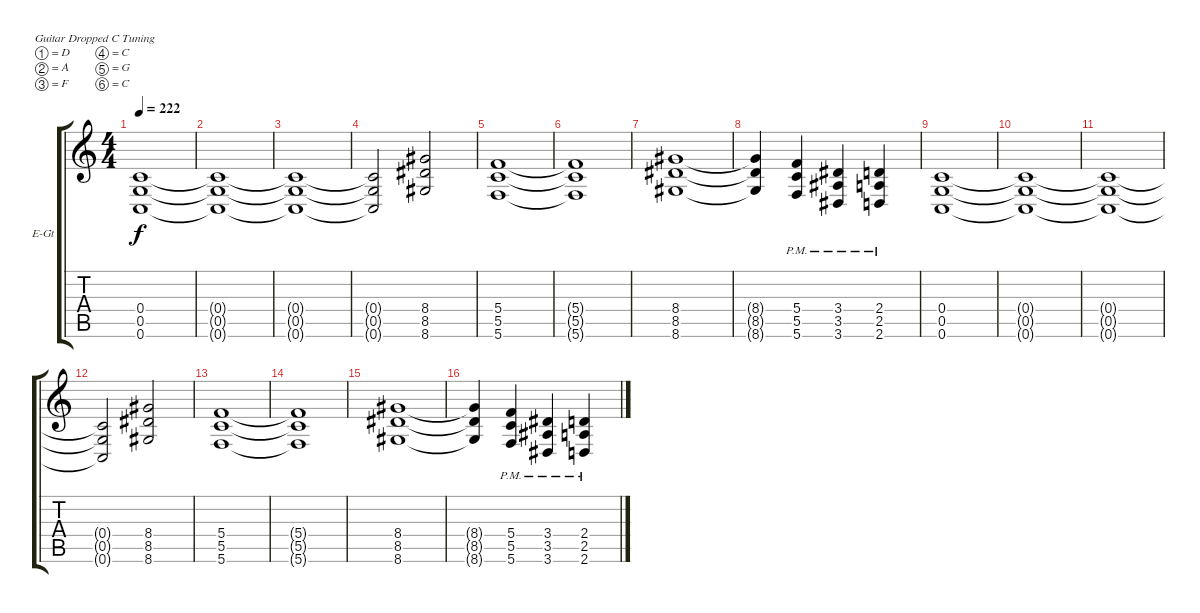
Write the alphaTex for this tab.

\defaultSystemsLayout 4
\bracketExtendMode groupsimilarinstruments
\firstSystemTrackNameOrientation horizontal
\otherSystemsTrackNameOrientation horizontal
\track ("Electric Guitar" "E-Gt") {mute instrument distortionguitar}
\staff {score tabs}
\tuning (D4 A3 F3 C3 G2 C2)
\ts (4 4)
\tempo 222
\clef g2
\ks c
(0.6 0.5 0.4).1{dy f} |
(0.6{t} 0.5{t} 0.4{t}).1 |
(0.4{t} 0.5{t} 0.6{t}).1 |
(0.6{t} 0.5{t} 0.4{t}).2 (8.4 8.5 8.6).2 |
(5.6 5.5 5.4).1 |
(5.4{t} 5.5{t} 5.6{t}).1 |
(8.6 8.5 8.4).1 |
(8.4{t} 8.5{t} 8.6{t}).4 (5.6{pm} 5.5{pm} 5.4{pm}).4 (3.4{pm} 3.5{pm} 3.6{pm}).4 (2.6{pm} 2.5{pm} 2.4{pm}).4 |
(0.6 0.5 0.4).1 |
(0.6{t} 0.5{t} 0.4{t}).1 |
(0.4{t} 0.5{t} 0.6{t}).1 |
(0.6{t} 0.5{t} 0.4{t}).2 (8.4 8.5 8.6).2 |
(5.6 5.5 5.4).1 |
(5.4{t} 5.5{t} 5.6{t}).1 |
(8.6 8.5 8.4).1 |
(8.4{t} 8.5{t} 8.6{t}).4 (5.6{pm} 5.5{pm} 5.4{pm}).4 (3.4{pm} 3.5{pm} 3.6{pm}).4 (2.6{pm} 2.5{pm} 2.4{pm}).4
